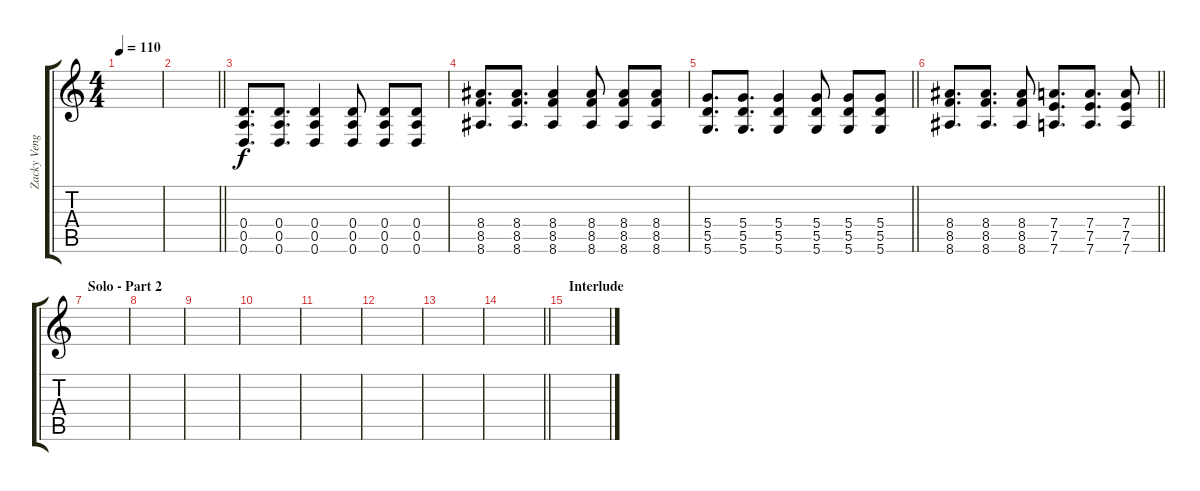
\track ("Zacky Vengeance - Extra" "Zacky Veng") {instrument overdrivenguitar}
\staff {score tabs}
\tuning (E4 B3 G3 D3 A2 D2) {hide}
\ts (4 4)
\tempo 110
\clef g2
\ks c
|
\barLineRight lightlight
|
(0.4 0.5 0.6).8{d} (0.4 0.5 0.6).8{d} (0.4 0.5 0.6).4 (0.4 0.5 0.6).8 (0.4 0.5 0.6).8 (0.4 0.5 0.6).8 |
(8.4 8.5 8.6).8{d} (8.4 8.5 8.6).8{d} (8.4 8.5 8.6).4 (8.4 8.5 8.6).8 (8.4 8.5 8.6).8 (8.4 8.5 8.6).8 |
\barLineRight lightlight
(5.4 5.5 5.6).8{d} (5.4 5.5 5.6).8{d} (5.4 5.5 5.6).4 (5.4 5.5 5.6).8 (5.4 5.5 5.6).8 (5.4 5.5 5.6).8 |
\barLineRight lightlight
(8.4 8.5 8.6).8{d} (8.4 8.5 8.6).8{d} (8.4 8.5 8.6).8 (7.4 7.5 7.6).8{d} (7.4 7.5 7.6).8{d} (7.4 7.5 7.6).8 |
\section ("" "Solo - Part 2")
|
|
|
|
|
|
|
\barLineRight lightlight
|
\section ("" "Interlude")
